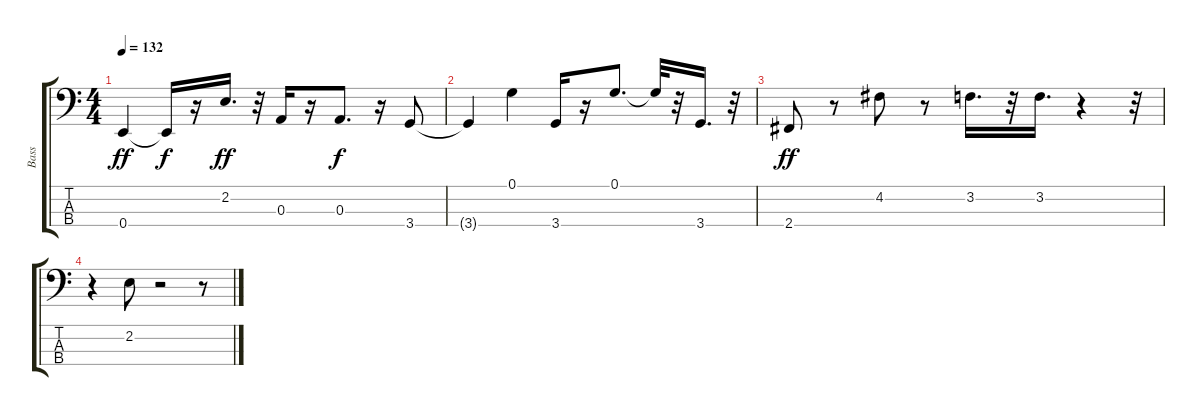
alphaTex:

\track ("Bass" "Bass") {instrument acousticbass}
\staff {score tabs}
\tuning (G2 D2 A1 E1) {hide}
\ts (4 4)
\tempo 132
\clef f4
\ks c
0.4.4{dy ff} 0.4{t}.16{dy f} r.16 2.2.16{d dy ff} r.32 0.3.16 r.16 0.3.8{d dy f} r.16 3.4.8 |
3.4{t}.4 0.1.4 3.4.16 r.16 0.1.8{d} 0.1{t}.32 r.32 3.4.16{d} r.32 |
2.4.8{dy ff} r.8 4.2.8 r.8 3.2.16{d} r.32 3.2.16{d} r.4 r.32 |
r.4 2.2.8 r.2 r.8
